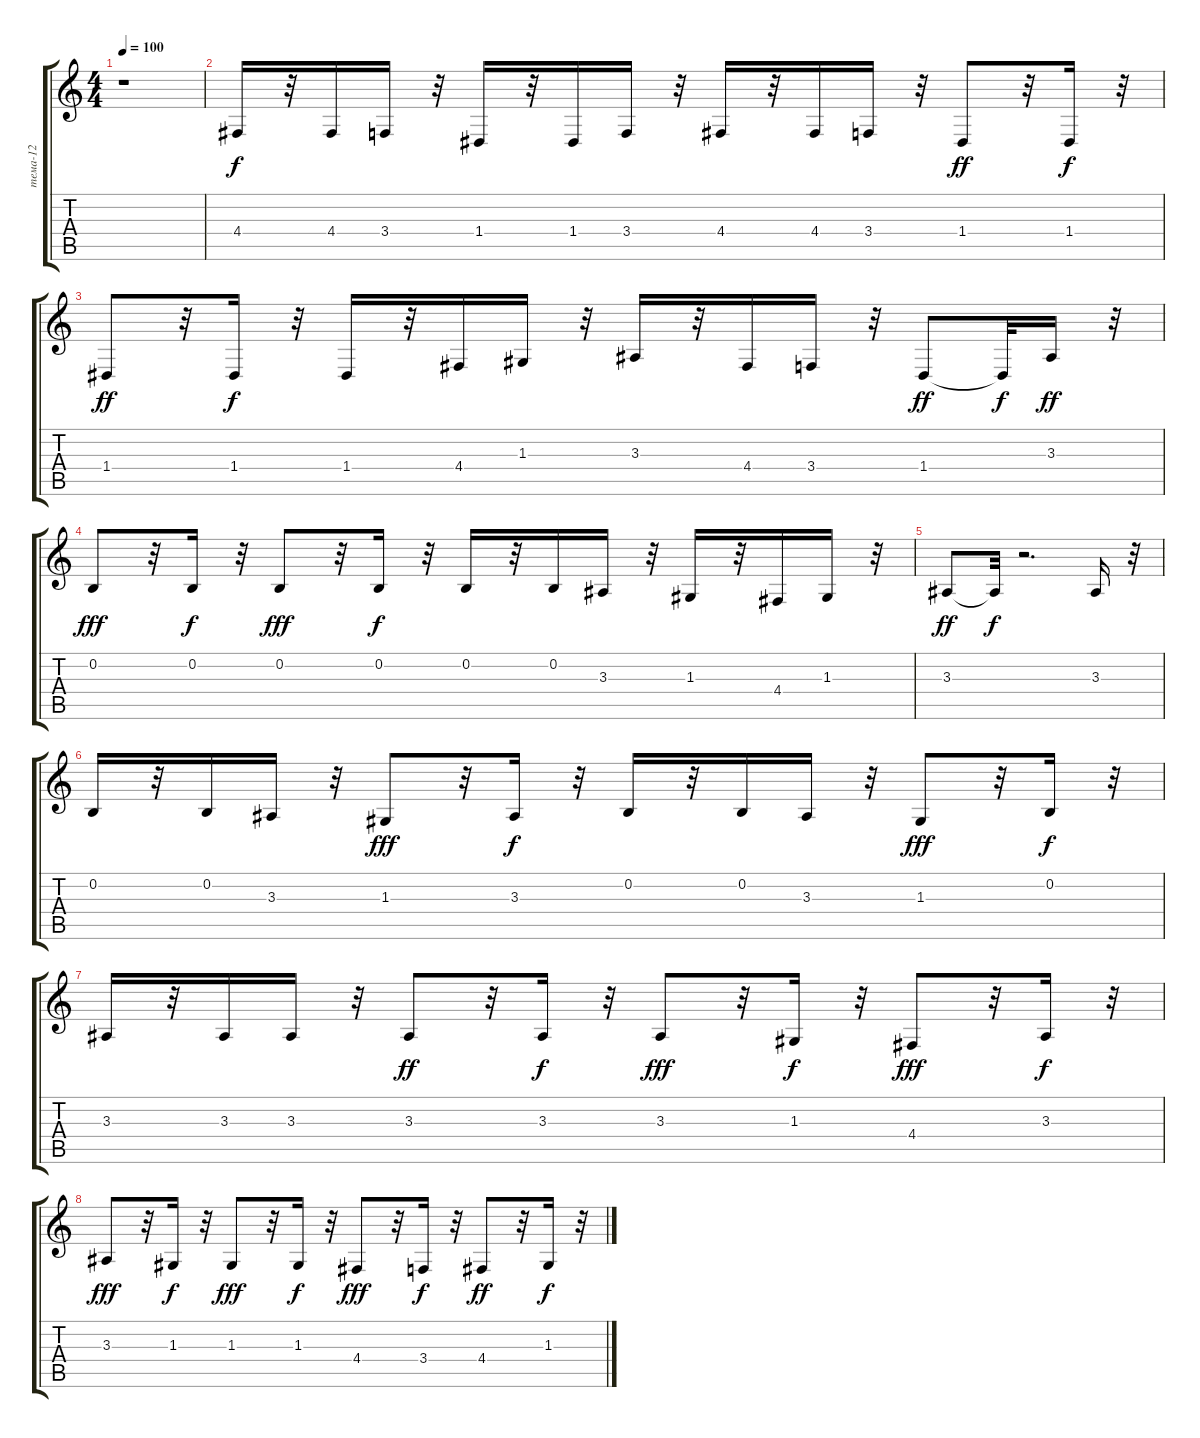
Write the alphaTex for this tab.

\track ("тема-12" "тема-12") {instrument trumpet}
\staff {score tabs}
\tuning (E4 B3 G3 D3 A2 E2) {hide}
\ts (4 4)
\tempo 100
\clef g2
\ks c
r.1{dy f instrument trumpet} |
4.4.16{balance 8 instrument slapbass1} r.32 4.4.16 3.4.16 r.32 1.4.16 r.32 1.4.16 3.4.16 r.32 4.4.16 r.32 4.4.16 3.4.16 r.32 1.4.8{dy ff} r.32 1.4.16{dy f} r.32 |
1.4.8{dy ff} r.32 1.4.16{dy f} r.32 1.4.16 r.32 4.4.16 1.3.16 r.32 3.3.16 r.32 4.4.16 3.4.16 r.32 1.4.8{dy ff} 1.4{t}.32{dy f} 3.3.16{dy ff} r.32 |
0.2.8{dy fff} r.32 0.2.16{dy f} r.32 0.2.8{dy fff} r.32 0.2.16{dy f} r.32 0.2.16 r.32 0.2.16 3.3.16 r.32 1.3.16 r.32 4.4.16 1.3.16 r.32 |
3.3.8{dy ff} 3.3{t}.32{dy f} r.2{d} 3.3.16 r.32 |
0.2.16 r.32 0.2.16 3.3.16 r.32 1.3.8{dy fff} r.32 3.3.16{dy f} r.32 0.2.16 r.32 0.2.16 3.3.16 r.32 1.3.8{dy fff} r.32 0.2.16{dy f} r.32 |
3.3.16 r.32 3.3.16 3.3.16 r.32 3.3.8{dy ff} r.32 3.3.16{dy f} r.32 3.3.8{dy fff} r.32 1.3.16{dy f} r.32 4.4.8{dy fff} r.32 3.3.16{dy f} r.32 |
3.3.8{dy fff} r.32 1.3.16{dy f} r.32 1.3.8{dy fff} r.32 1.3.16{dy f} r.32 4.4.8{dy fff} r.32 3.4.16{dy f} r.32 4.4.8{dy ff} r.32 1.3.16{dy f} r.32
